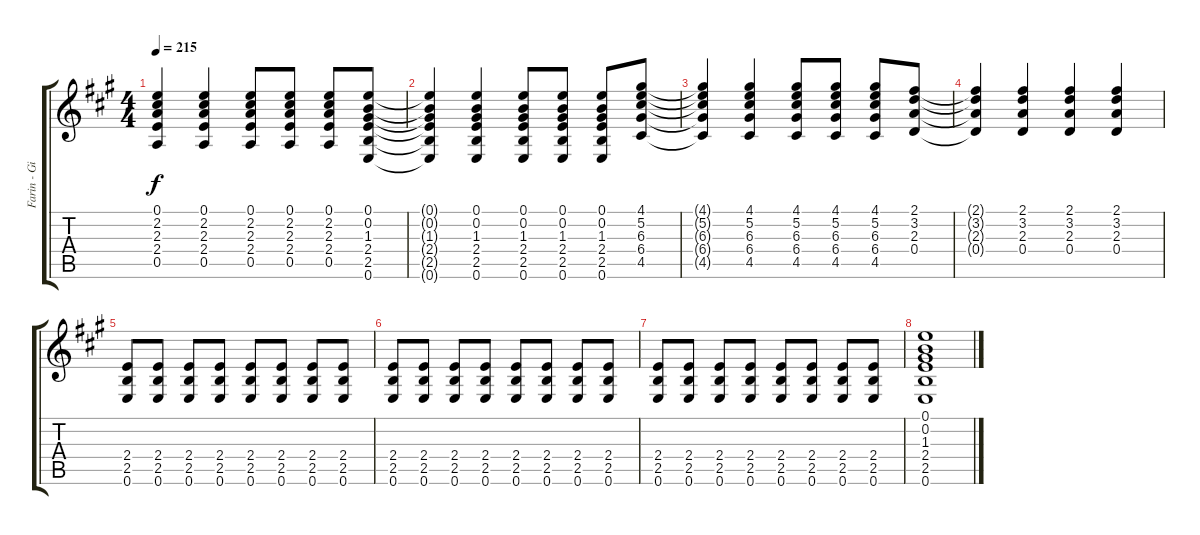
\track ("Farin - Gitarre (Verzerrt) 2" "Farin - Gi") {instrument overdrivenguitar}
\staff {score tabs}
\tuning (E4 B3 G3 D3 A2 E2) {hide}
\ts (4 4)
\tempo 215
\clef g2
\ks a
(0.1 2.2 2.3 2.4 0.5).4{dy f} (0.1 2.2 2.3 2.4 0.5).4 (0.1 2.2 2.3 2.4 0.5).8 (0.1 2.2 2.3 2.4 0.5).8 (0.1 2.2 2.3 2.4 0.5).8 (0.1 0.2 1.3 2.4 2.5 0.6).8 |
(0.1{t} 0.2{t} 1.3{t} 2.4{t} 2.5{t} 0.6{t}).4 (0.1 0.2 1.3 2.4 2.5 0.6).4 (0.1 0.2 1.3 2.4 2.5 0.6).8 (0.1 0.2 1.3 2.4 2.5 0.6).8 (0.1 0.2 1.3 2.4 2.5 0.6).8 (4.1 5.2 6.3 6.4 4.5).8 |
(4.1{t} 5.2{t} 6.3{t} 6.4{t} 4.5{t}).4 (4.1 5.2 6.3 6.4 4.5).4 (4.1 5.2 6.3 6.4 4.5).8 (4.1 5.2 6.3 6.4 4.5).8 (4.1 5.2 6.3 6.4 4.5).8 (2.1 3.2 2.3 0.4).8 |
(2.1{t} 3.2{t} 2.3{t} 0.4{t}).4 (2.1 3.2 2.3 0.4).4 (2.1 3.2 2.3 0.4).4 (2.1 3.2 2.3 0.4).4 |
(2.4 2.5 0.6).8 (2.4 2.5 0.6).8 (2.4 2.5 0.6).8 (2.4 2.5 0.6).8 (2.4 2.5 0.6).8 (2.4 2.5 0.6).8 (2.4 2.5 0.6).8 (2.4 2.5 0.6).8 |
(2.4 2.5 0.6).8 (2.4 2.5 0.6).8 (2.4 2.5 0.6).8 (2.4 2.5 0.6).8 (2.4 2.5 0.6).8 (2.4 2.5 0.6).8 (2.4 2.5 0.6).8 (2.4 2.5 0.6).8 |
(2.4 2.5 0.6).8 (2.4 2.5 0.6).8 (2.4 2.5 0.6).8 (2.4 2.5 0.6).8 (2.4 2.5 0.6).8 (2.4 2.5 0.6).8 (2.4 2.5 0.6).8 (2.4 2.5 0.6).8 |
(0.1 0.2 1.3 2.4 2.5 0.6).1
